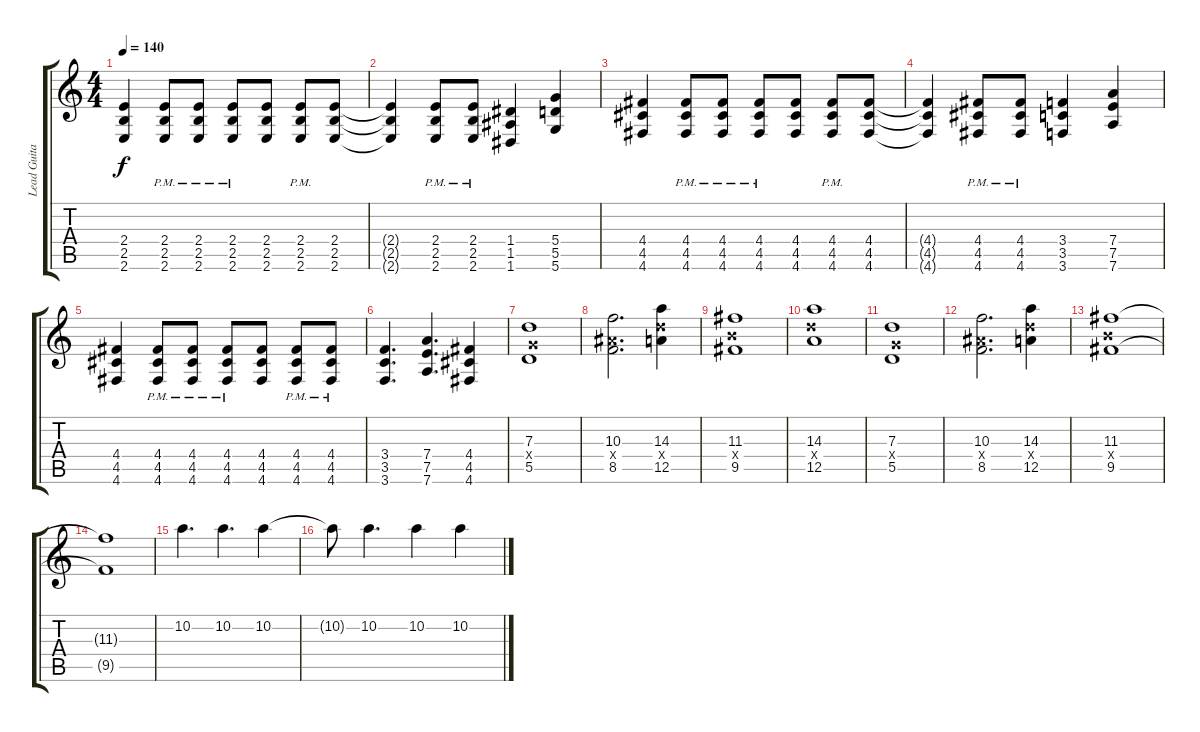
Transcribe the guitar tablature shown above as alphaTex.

\track ("Lead Guitar" "Lead Guita") {instrument distortionguitar}
\staff {score tabs}
\tuning (E4 B3 G3 D3 A2 D2) {hide}
\ts (4 4)
\tempo 140
\clef g2
\ks c
(2.4 2.5 2.6).4{dy f} (2.4{pm} 2.5{pm} 2.6{pm}).8 (2.4{pm} 2.5{pm} 2.6{pm}).8 (2.4{pm} 2.5{pm} 2.6{pm}).8 (2.4 2.5 2.6).8 (2.4{pm} 2.5{pm} 2.6{pm}).8 (2.4 2.5 2.6).8 |
(2.4{t} 2.5{t} 2.6{t}).4 (2.4{pm} 2.5{pm} 2.6{pm}).8 (2.4{pm} 2.5{pm} 2.6{pm}).8 (1.4 1.5 1.6).4 (5.4 5.5 5.6).4 |
(4.4 4.5 4.6).4 (4.4{pm} 4.5{pm} 4.6{pm}).8 (4.4{pm} 4.5{pm} 4.6{pm}).8 (4.4{pm} 4.5{pm} 4.6{pm}).8 (4.4 4.5 4.6).8 (4.4{pm} 4.5{pm} 4.6{pm}).8 (4.4 4.5 4.6).8 |
(4.4{t} 4.5{t} 4.6{t}).4 (4.4{pm} 4.5{pm} 4.6{pm}).8 (4.4{pm} 4.5{pm} 4.6{pm}).8 (3.4 3.5 3.6).4 (7.4 7.5 7.6).4 |
(4.4 4.5 4.6).4 (4.4{pm} 4.5{pm} 4.6{pm}).8 (4.4{pm} 4.5{pm} 4.6{pm}).8 (4.4{pm} 4.5{pm} 4.6{pm}).8 (4.4 4.5 4.6).8 (4.4{pm} 4.5{pm} 4.6{pm}).8 (4.4{pm} 4.5{pm} 4.6{pm}).8 |
(3.4 3.5 3.6).4{d} (7.4 7.5 7.6).4{d} (4.4 4.5 4.6).4 |
(7.3 5.4{x} 5.5).1 |
(10.3 8.4{x} 8.5).2{d} (14.3 12.4{x} 12.5).4 |
(11.3 9.4{x} 9.5).1 |
(14.3 12.4{x} 12.5).1 |
(7.3 5.4{x} 5.5).1 |
(10.3 8.4{x} 8.5).2{d} (14.3 12.4{x} 12.5).4 |
(11.3 9.4{x} 9.5).1 |
(11.3{t} 9.5{t}).1 |
10.2.4{d} 10.2.4{d} 10.2.4 |
10.2{t}.8 10.2.4{d} 10.2.4 10.2.4
